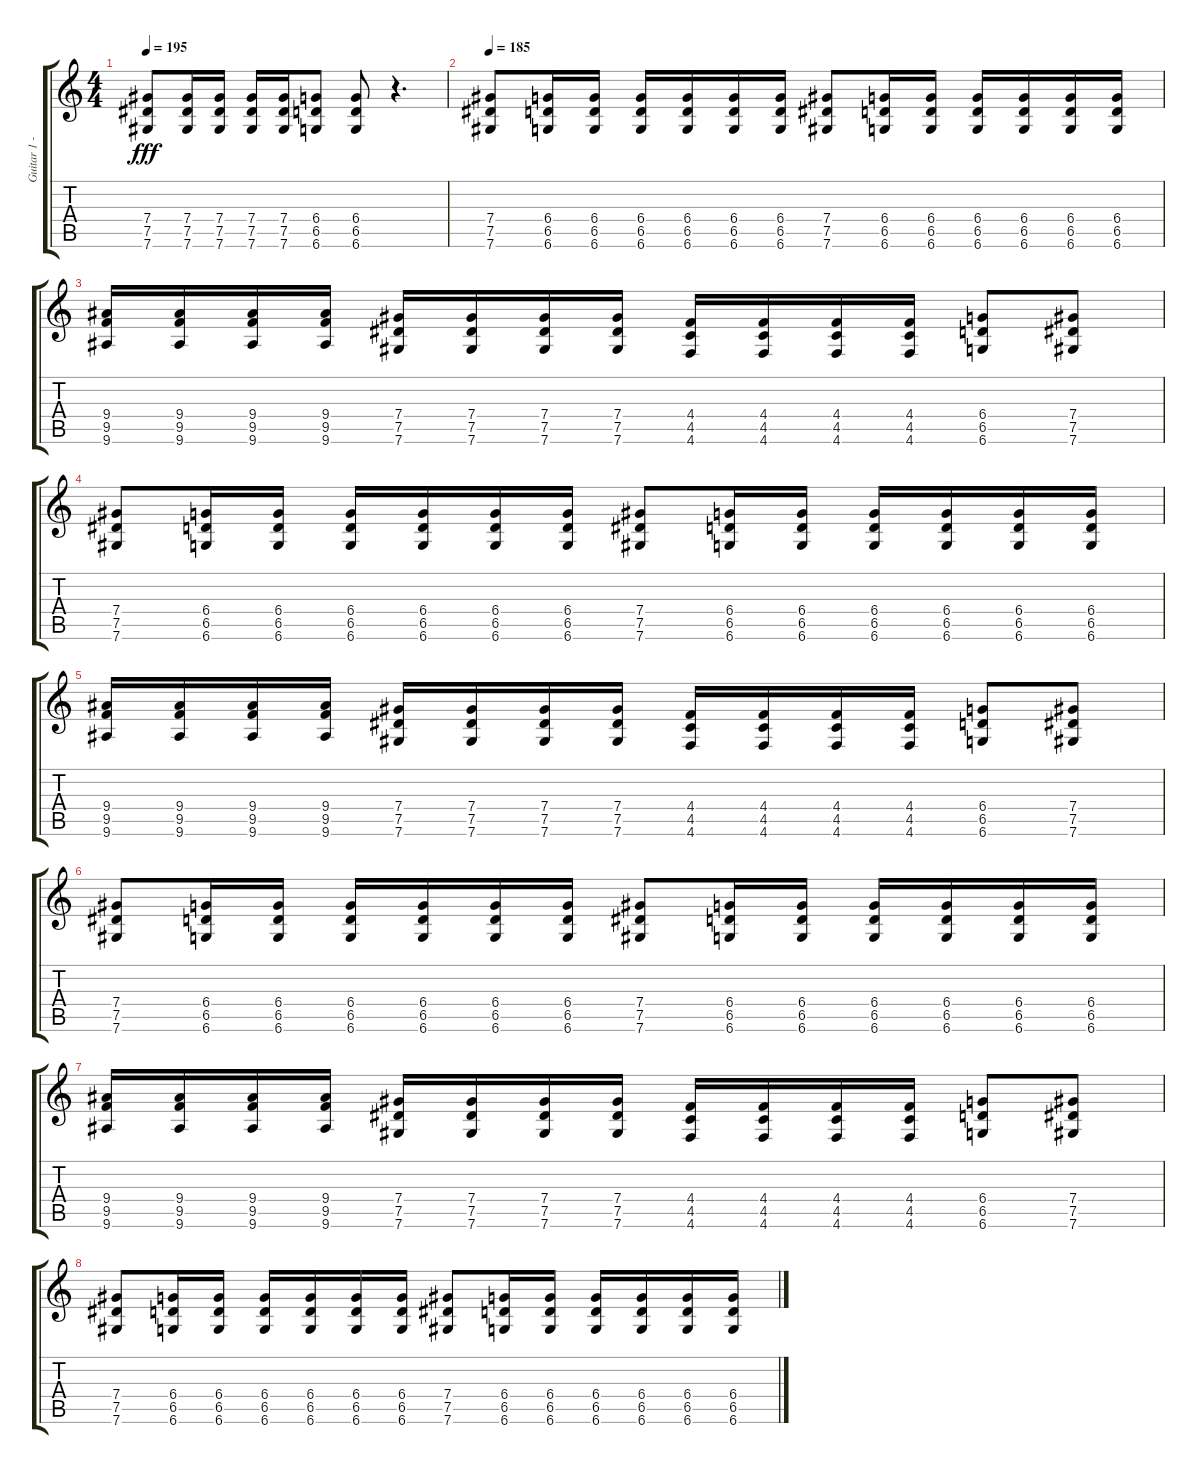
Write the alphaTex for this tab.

\track ("Guitar 1 - Daron" "Guitar 1 -") {instrument distortionguitar}
\staff {score tabs}
\tuning (Eb4 Bb3 Gb3 Db3 Ab2 Db2) {hide}
\ts (4 4)
\tempo 195
\clef g2
\ks c
(7.4 7.5 7.6).8{dy fff} (7.4 7.5 7.6).16 (7.4 7.5 7.6).16 (7.4 7.5 7.6).16 (7.4 7.5 7.6).16 (6.4 6.5 6.6).8 (6.4 6.5 6.6).8 r.4{d} |
\tempo 185
(7.4 7.5 7.6).8 (6.4 6.5 6.6).16 (6.4 6.5 6.6).16 (6.4 6.5 6.6).16 (6.4 6.5 6.6).16 (6.4 6.5 6.6).16 (6.4 6.5 6.6).16 (7.4 7.5 7.6).8 (6.4 6.5 6.6).16 (6.4 6.5 6.6).16 (6.4 6.5 6.6).16 (6.4 6.5 6.6).16 (6.4 6.5 6.6).16 (6.4 6.5 6.6).16 |
(9.4 9.5 9.6).16 (9.4 9.5 9.6).16 (9.4 9.5 9.6).16 (9.4 9.5 9.6).16 (7.4 7.5 7.6).16 (7.4 7.5 7.6).16 (7.4 7.5 7.6).16 (7.4 7.5 7.6).16 (4.4 4.5 4.6).16 (4.4 4.5 4.6).16 (4.4 4.5 4.6).16 (4.4 4.5 4.6).16 (6.4 6.5 6.6).8 (7.4 7.5 7.6).8 |
(7.4 7.5 7.6).8 (6.4 6.5 6.6).16 (6.4 6.5 6.6).16 (6.4 6.5 6.6).16 (6.4 6.5 6.6).16 (6.4 6.5 6.6).16 (6.4 6.5 6.6).16 (7.4 7.5 7.6).8 (6.4 6.5 6.6).16 (6.4 6.5 6.6).16 (6.4 6.5 6.6).16 (6.4 6.5 6.6).16 (6.4 6.5 6.6).16 (6.4 6.5 6.6).16 |
(9.4 9.5 9.6).16 (9.4 9.5 9.6).16 (9.4 9.5 9.6).16 (9.4 9.5 9.6).16 (7.4 7.5 7.6).16 (7.4 7.5 7.6).16 (7.4 7.5 7.6).16 (7.4 7.5 7.6).16 (4.4 4.5 4.6).16 (4.4 4.5 4.6).16 (4.4 4.5 4.6).16 (4.4 4.5 4.6).16 (6.4 6.5 6.6).8 (7.4 7.5 7.6).8 |
(7.4 7.5 7.6).8 (6.4 6.5 6.6).16 (6.4 6.5 6.6).16 (6.4 6.5 6.6).16 (6.4 6.5 6.6).16 (6.4 6.5 6.6).16 (6.4 6.5 6.6).16 (7.4 7.5 7.6).8 (6.4 6.5 6.6).16 (6.4 6.5 6.6).16 (6.4 6.5 6.6).16 (6.4 6.5 6.6).16 (6.4 6.5 6.6).16 (6.4 6.5 6.6).16 |
(9.4 9.5 9.6).16 (9.4 9.5 9.6).16 (9.4 9.5 9.6).16 (9.4 9.5 9.6).16 (7.4 7.5 7.6).16 (7.4 7.5 7.6).16 (7.4 7.5 7.6).16 (7.4 7.5 7.6).16 (4.4 4.5 4.6).16 (4.4 4.5 4.6).16 (4.4 4.5 4.6).16 (4.4 4.5 4.6).16 (6.4 6.5 6.6).8 (7.4 7.5 7.6).8 |
(7.4 7.5 7.6).8 (6.4 6.5 6.6).16 (6.4 6.5 6.6).16 (6.4 6.5 6.6).16 (6.4 6.5 6.6).16 (6.4 6.5 6.6).16 (6.4 6.5 6.6).16 (7.4 7.5 7.6).8 (6.4 6.5 6.6).16 (6.4 6.5 6.6).16 (6.4 6.5 6.6).16 (6.4 6.5 6.6).16 (6.4 6.5 6.6).16 (6.4 6.5 6.6).16
